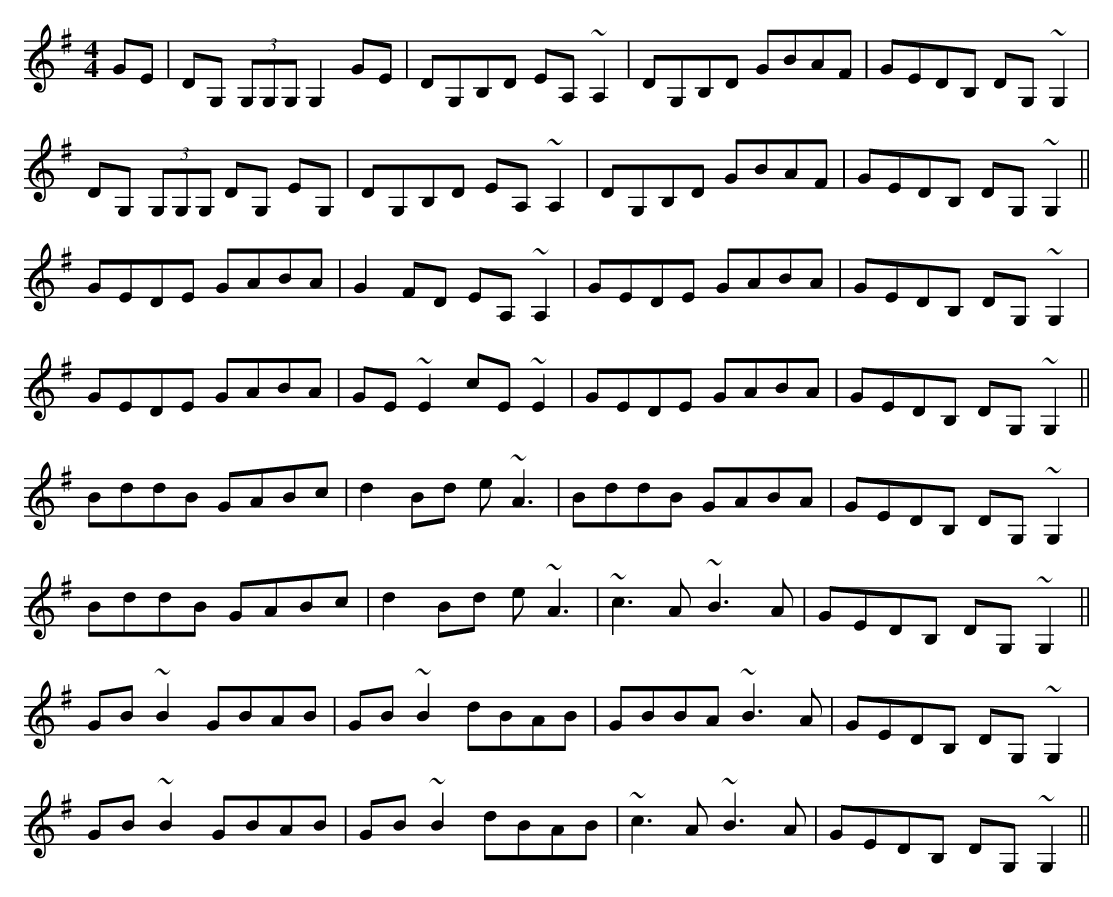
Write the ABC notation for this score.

X:1
M:4/4
K:G
GE|DG, (3G,G,G, G,2 GE|DG,B,D EA,~A,2|DG,B,D GBAF|GEDB, DG,~G,2|
DG, (3G,G,G, DG, EG,|DG,B,D EA,~A,2|DG,B,D GBAF|GEDB, DG,~G,2||
GEDE GABA|G2FD EA,~A,2|GEDE GABA|GEDB, DG,~G,2|
GEDE GABA|GE~E2 cE~E2|GEDE GABA|GEDB, DG,~G,2||
BddB GABc|d2Bd e~A3|BddB GABA|GEDB, DG,~G,2|
BddB GABc|d2Bd e~A3|~c3A ~B3A|GEDB, DG,~G,2||
GB~B2 GBAB|GB~B2 dBAB|GBBA ~B3A|GEDB, DG,~G,2|
GB~B2 GBAB|GB~B2 dBAB|~c3A ~B3A|GEDB, DG,~G,2||
